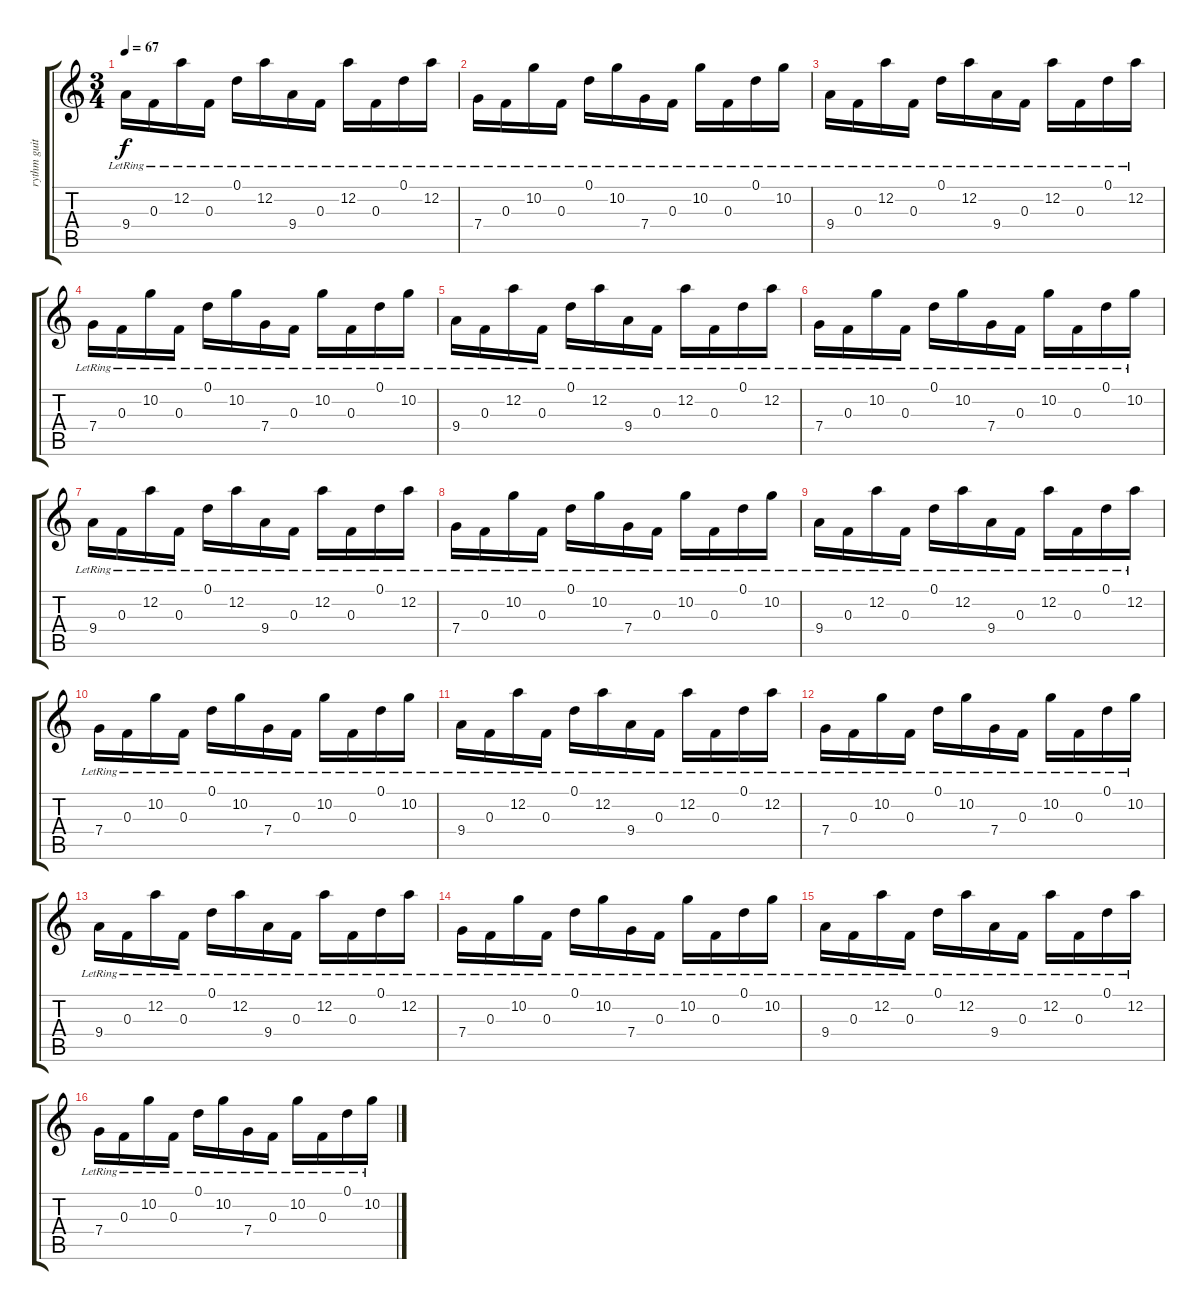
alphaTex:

\track ("rythm guitar (clean)" "rythm guit") {instrument electricguitarjazz}
\staff {score tabs}
\tuning (D4 A3 F3 C3 G2 D2) {hide}
\ts (3 4)
\tempo 67
\clef g2
\ks c
9.4{lr}.16{dy f} 0.3{lr}.16 12.2{lr}.16 0.3{lr}.16 0.1{lr}.16 12.2{lr}.16 9.4{lr}.16 0.3{lr}.16 12.2{lr}.16 0.3{lr}.16 0.1{lr}.16 12.2{lr}.16 |
7.4{lr}.16 0.3{lr}.16 10.2{lr}.16 0.3{lr}.16 0.1{lr}.16 10.2{lr}.16 7.4{lr}.16 0.3{lr}.16 10.2{lr}.16 0.3{lr}.16 0.1{lr}.16 10.2{lr}.16 |
9.4{lr}.16 0.3{lr}.16 12.2{lr}.16 0.3{lr}.16 0.1{lr}.16 12.2{lr}.16 9.4{lr}.16 0.3{lr}.16 12.2{lr}.16 0.3{lr}.16 0.1{lr}.16 12.2{lr}.16 |
7.4{lr}.16 0.3{lr}.16 10.2{lr}.16 0.3{lr}.16 0.1{lr}.16 10.2{lr}.16 7.4{lr}.16 0.3{lr}.16 10.2{lr}.16 0.3{lr}.16 0.1{lr}.16 10.2{lr}.16 |
9.4{lr}.16 0.3{lr}.16 12.2{lr}.16 0.3{lr}.16 0.1{lr}.16 12.2{lr}.16 9.4{lr}.16 0.3{lr}.16 12.2{lr}.16 0.3{lr}.16 0.1{lr}.16 12.2{lr}.16 |
7.4{lr}.16 0.3{lr}.16 10.2{lr}.16 0.3{lr}.16 0.1{lr}.16 10.2{lr}.16 7.4{lr}.16 0.3{lr}.16 10.2{lr}.16 0.3{lr}.16 0.1{lr}.16 10.2{lr}.16 |
9.4{lr}.16 0.3{lr}.16 12.2{lr}.16 0.3{lr}.16 0.1{lr}.16 12.2{lr}.16 9.4{lr}.16 0.3{lr}.16 12.2{lr}.16 0.3{lr}.16 0.1{lr}.16 12.2{lr}.16 |
7.4{lr}.16 0.3{lr}.16 10.2{lr}.16 0.3{lr}.16 0.1{lr}.16 10.2{lr}.16 7.4{lr}.16 0.3{lr}.16 10.2{lr}.16 0.3{lr}.16 0.1{lr}.16 10.2{lr}.16 |
9.4{lr}.16 0.3{lr}.16 12.2{lr}.16 0.3{lr}.16 0.1{lr}.16 12.2{lr}.16 9.4{lr}.16 0.3{lr}.16 12.2{lr}.16 0.3{lr}.16 0.1{lr}.16 12.2{lr}.16 |
7.4{lr}.16 0.3{lr}.16 10.2{lr}.16 0.3{lr}.16 0.1{lr}.16 10.2{lr}.16 7.4{lr}.16 0.3{lr}.16 10.2{lr}.16 0.3{lr}.16 0.1{lr}.16 10.2{lr}.16 |
9.4{lr}.16 0.3{lr}.16 12.2{lr}.16 0.3{lr}.16 0.1{lr}.16 12.2{lr}.16 9.4{lr}.16 0.3{lr}.16 12.2{lr}.16 0.3{lr}.16 0.1{lr}.16 12.2{lr}.16 |
7.4{lr}.16 0.3{lr}.16 10.2{lr}.16 0.3{lr}.16 0.1{lr}.16 10.2{lr}.16 7.4{lr}.16 0.3{lr}.16 10.2{lr}.16 0.3{lr}.16 0.1{lr}.16 10.2{lr}.16 |
9.4{lr}.16 0.3{lr}.16 12.2{lr}.16 0.3{lr}.16 0.1{lr}.16 12.2{lr}.16 9.4{lr}.16 0.3{lr}.16 12.2{lr}.16 0.3{lr}.16 0.1{lr}.16 12.2{lr}.16 |
7.4{lr}.16 0.3{lr}.16 10.2{lr}.16 0.3{lr}.16 0.1{lr}.16 10.2{lr}.16 7.4{lr}.16 0.3{lr}.16 10.2{lr}.16 0.3{lr}.16 0.1{lr}.16 10.2{lr}.16 |
9.4{lr}.16 0.3{lr}.16 12.2{lr}.16 0.3{lr}.16 0.1{lr}.16 12.2{lr}.16 9.4{lr}.16 0.3{lr}.16 12.2{lr}.16 0.3{lr}.16 0.1{lr}.16 12.2{lr}.16 |
7.4{lr}.16 0.3{lr}.16 10.2{lr}.16 0.3{lr}.16 0.1{lr}.16 10.2{lr}.16 7.4{lr}.16 0.3{lr}.16 10.2{lr}.16 0.3{lr}.16 0.1{lr}.16 10.2{lr}.16
